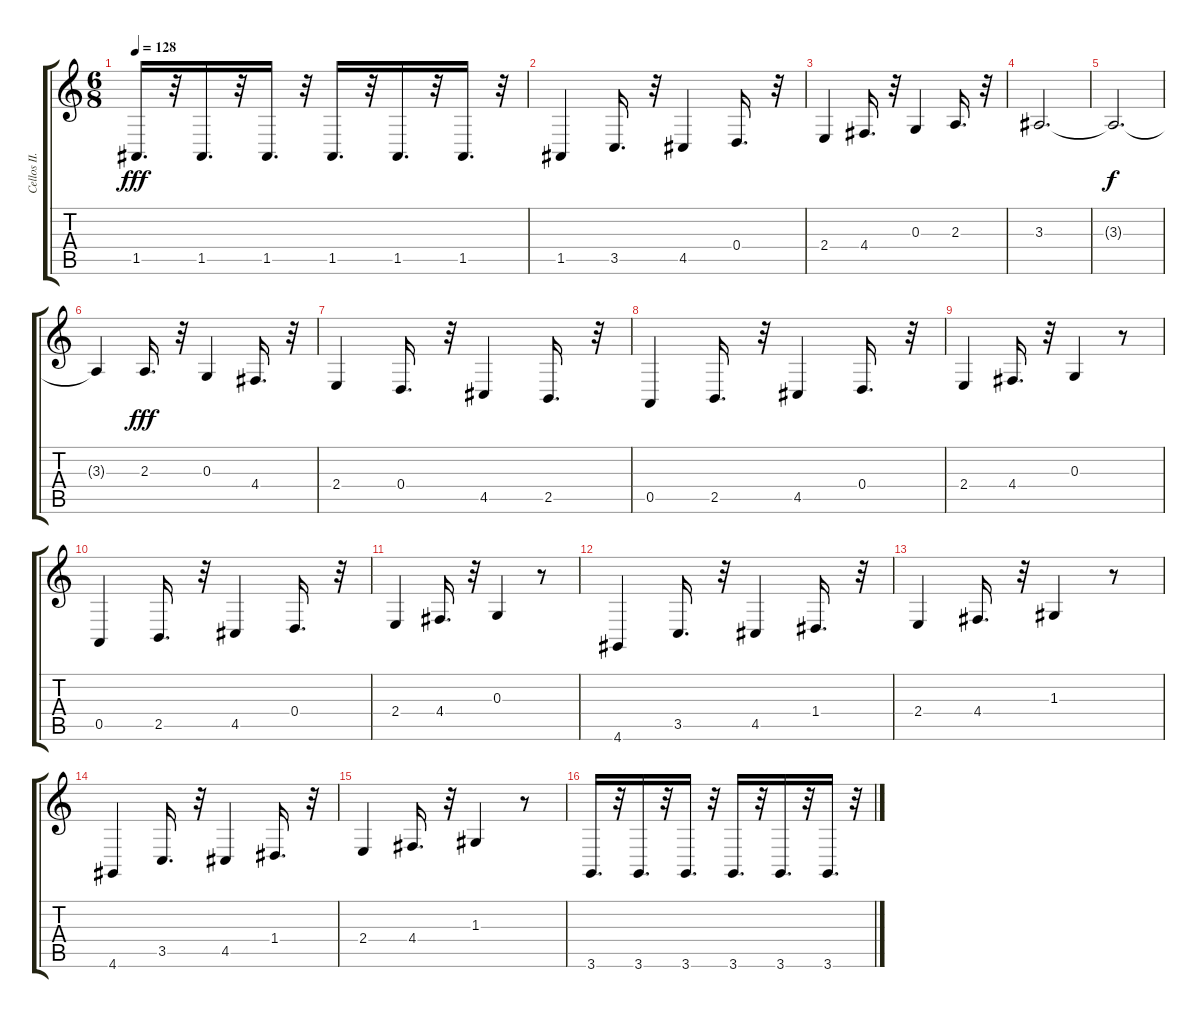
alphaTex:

\track ("Cellos II." "Cellos II.") {instrument pizzicatostrings}
\staff {score tabs}
\tuning (E4 B3 G3 D3 A2 E2) {hide}
\ts (6 8)
\tempo 128
\clef g2
\ks c
1.5.16{d dy fff} r.32 1.5.16{d} r.32 1.5.16{d} r.32 1.5.16{d} r.32 1.5.16{d} r.32 1.5.16{d} r.32 |
1.5.4 3.5.16{d} r.32 4.5.4 0.4.16{d} r.32 |
2.4.4 4.4.16{d} r.32 0.3.4 2.3.16{d} r.32 |
3.3.2{d} |
3.3{t}.2{d dy f} |
3.3{t}.4 2.3.16{d dy fff} r.32 0.3.4 4.4.16{d} r.32 |
2.4.4 0.4.16{d} r.32 4.5.4 2.5.16{d} r.32 |
0.5.4 2.5.16{d} r.32 4.5.4 0.4.16{d} r.32 |
2.4.4 4.4.16{d} r.32 0.3.4 r.8 |
0.5.4 2.5.16{d} r.32 4.5.4 0.4.16{d} r.32 |
2.4.4 4.4.16{d} r.32 0.3.4 r.8 |
4.6.4 3.5.16{d} r.32 4.5.4 1.4.16{d} r.32 |
2.4.4 4.4.16{d} r.32 1.3.4 r.8 |
4.6.4 3.5.16{d} r.32 4.5.4 1.4.16{d} r.32 |
2.4.4 4.4.16{d} r.32 1.3.4 r.8 |
3.6.16{d} r.32 3.6.16{d} r.32 3.6.16{d} r.32 3.6.16{d} r.32 3.6.16{d} r.32 3.6.16{d} r.32
